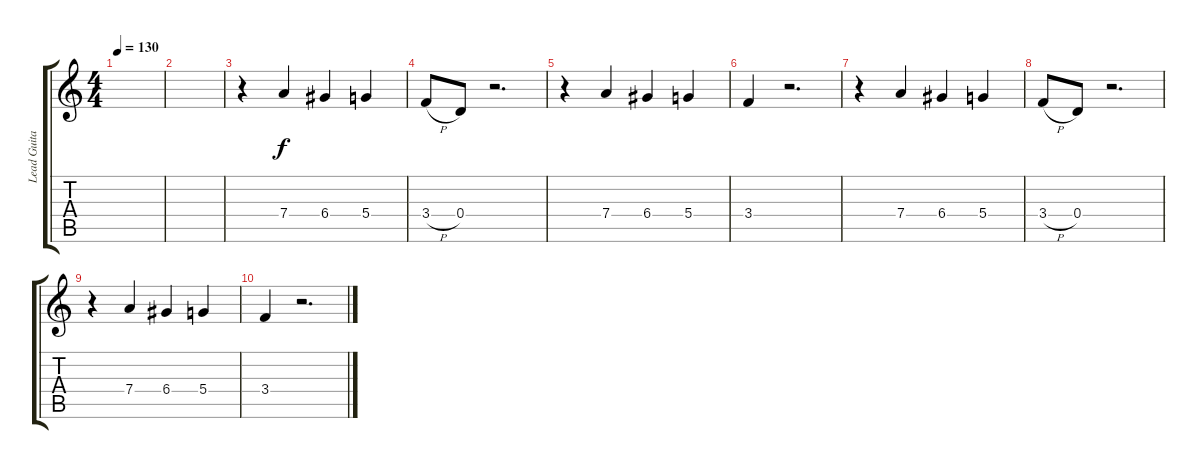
\track ("Lead Guitar 1" "Lead Guita") {instrument overdrivenguitar}
\staff {score tabs}
\tuning (E4 B3 G3 D3 A2 D2) {hide}
\ts (4 4)
\tempo 130
\clef g2
\ks c
|
|
r.4 7.4.4 6.4.4 5.4.4 |
3.4{h}.8 0.4.8 r.2{d} |
r.4 7.4.4 6.4.4 5.4.4 |
3.4.4 r.2{d} |
r.4 7.4.4 6.4.4 5.4.4 |
3.4{h}.8 0.4.8 r.2{d} |
r.4 7.4.4 6.4.4 5.4.4 |
3.4.4 r.2{d}
